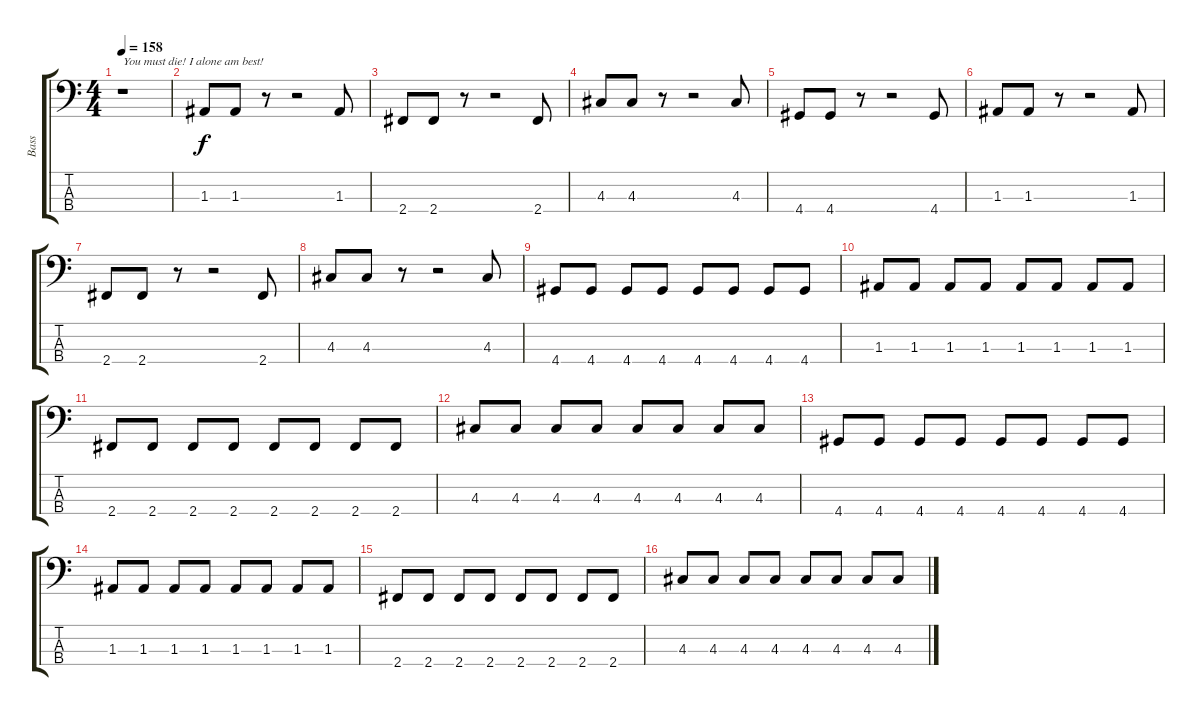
\track ("Bass" "Bass") {instrument electricbassfinger}
\staff {score tabs}
\tuning (G2 D2 A1 E1) {hide}
\ts (4 4)
\tempo 158
\clef f4
\ks c
r.1{txt "You must die! I alone am best!" dy f instrument electricbassfinger} |
1.3.8 1.3.8 r.8 r.2 1.3.8 |
2.4.8 2.4.8 r.8 r.2 2.4.8 |
4.3.8 4.3.8 r.8 r.2 4.3.8 |
4.4.8 4.4.8 r.8 r.2 4.4.8 |
1.3.8 1.3.8 r.8 r.2 1.3.8 |
2.4.8 2.4.8 r.8 r.2 2.4.8 |
4.3.8 4.3.8 r.8 r.2 4.3.8 |
4.4.8 4.4.8 4.4.8 4.4.8 4.4.8 4.4.8 4.4.8 4.4.8 |
1.3.8 1.3.8 1.3.8 1.3.8 1.3.8 1.3.8 1.3.8 1.3.8 |
2.4.8 2.4.8 2.4.8 2.4.8 2.4.8 2.4.8 2.4.8 2.4.8 |
4.3.8 4.3.8 4.3.8 4.3.8 4.3.8 4.3.8 4.3.8 4.3.8 |
4.4.8 4.4.8 4.4.8 4.4.8 4.4.8 4.4.8 4.4.8 4.4.8 |
1.3.8 1.3.8 1.3.8 1.3.8 1.3.8 1.3.8 1.3.8 1.3.8 |
2.4.8 2.4.8 2.4.8 2.4.8 2.4.8 2.4.8 2.4.8 2.4.8 |
4.3.8 4.3.8 4.3.8 4.3.8 4.3.8 4.3.8 4.3.8 4.3.8
